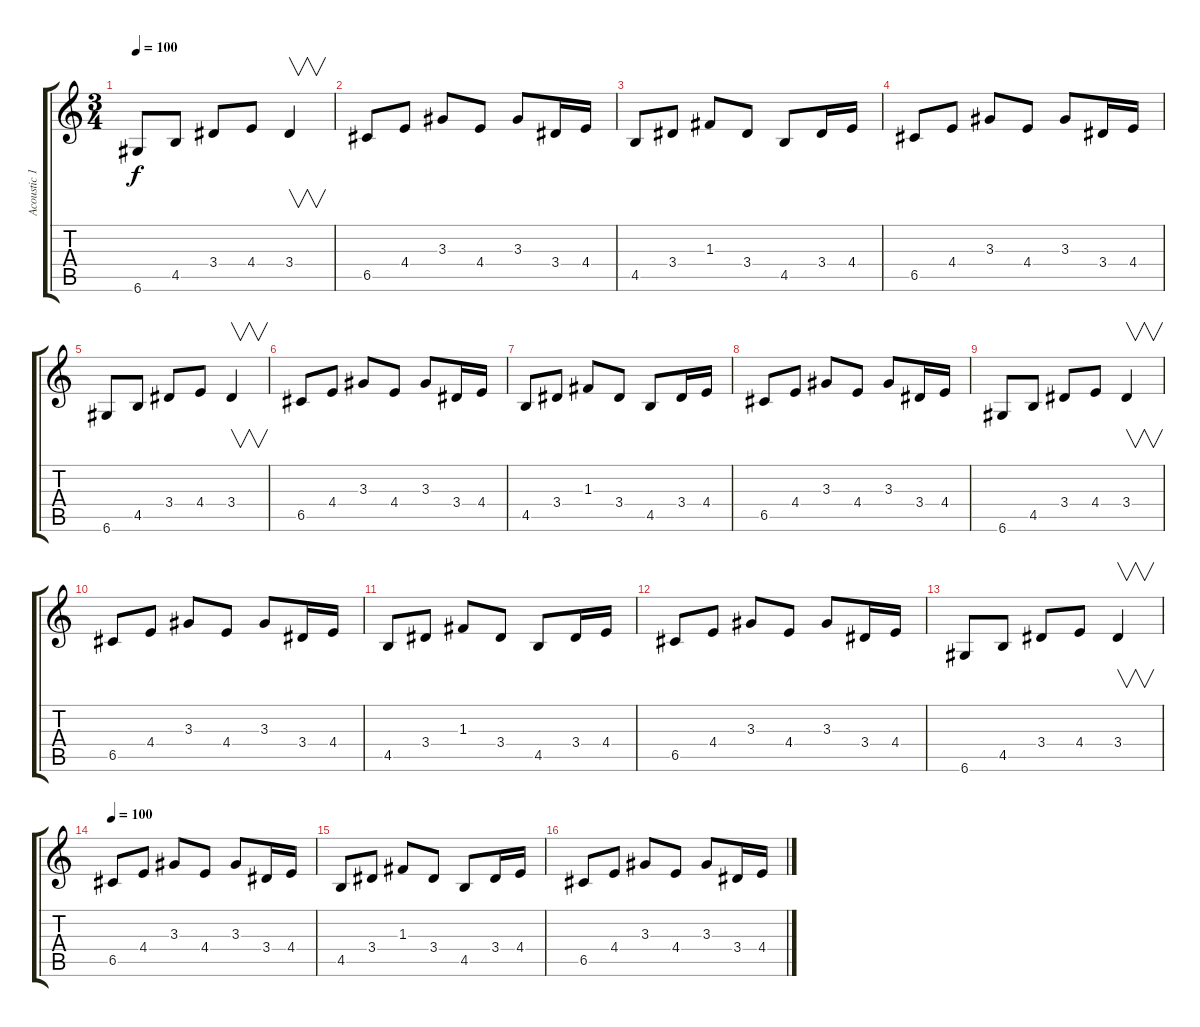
\track ("Acoustic 1" "Acoustic 1") {instrument acousticguitarsteel}
\staff {score tabs}
\tuning (D4 A3 F3 C3 G2 D2) {hide}
\ts (3 4)
\tempo 100
\clef g2
\ks c
6.6.8{dy f} 4.5.8 3.4.8 4.4.8 3.4.4{v} |
6.5.8 4.4.8 3.3.8 4.4.8 3.3.8 3.4.16 4.4.16 |
4.5.8 3.4.8 1.3.8 3.4.8 4.5.8 3.4.16 4.4.16 |
6.5.8 4.4.8 3.3.8 4.4.8 3.3.8 3.4.16 4.4.16 |
6.6.8 4.5.8 3.4.8 4.4.8 3.4.4{v} |
6.5.8 4.4.8 3.3.8 4.4.8 3.3.8 3.4.16 4.4.16 |
4.5.8 3.4.8 1.3.8 3.4.8 4.5.8 3.4.16 4.4.16 |
6.5.8 4.4.8 3.3.8 4.4.8 3.3.8 3.4.16 4.4.16 |
6.6.8 4.5.8 3.4.8 4.4.8 3.4.4{v} |
6.5.8 4.4.8 3.3.8 4.4.8 3.3.8 3.4.16 4.4.16 |
4.5.8 3.4.8 1.3.8 3.4.8 4.5.8 3.4.16 4.4.16 |
6.5.8 4.4.8 3.3.8 4.4.8 3.3.8 3.4.16 4.4.16 |
6.6.8 4.5.8 3.4.8 4.4.8 3.4.4{v} |
\tempo 100
6.5.8 4.4.8 3.3.8 4.4.8 3.3.8 3.4.16 4.4.16 |
4.5.8 3.4.8 1.3.8 3.4.8 4.5.8 3.4.16 4.4.16 |
6.5.8 4.4.8 3.3.8 4.4.8 3.3.8 3.4.16 4.4.16
